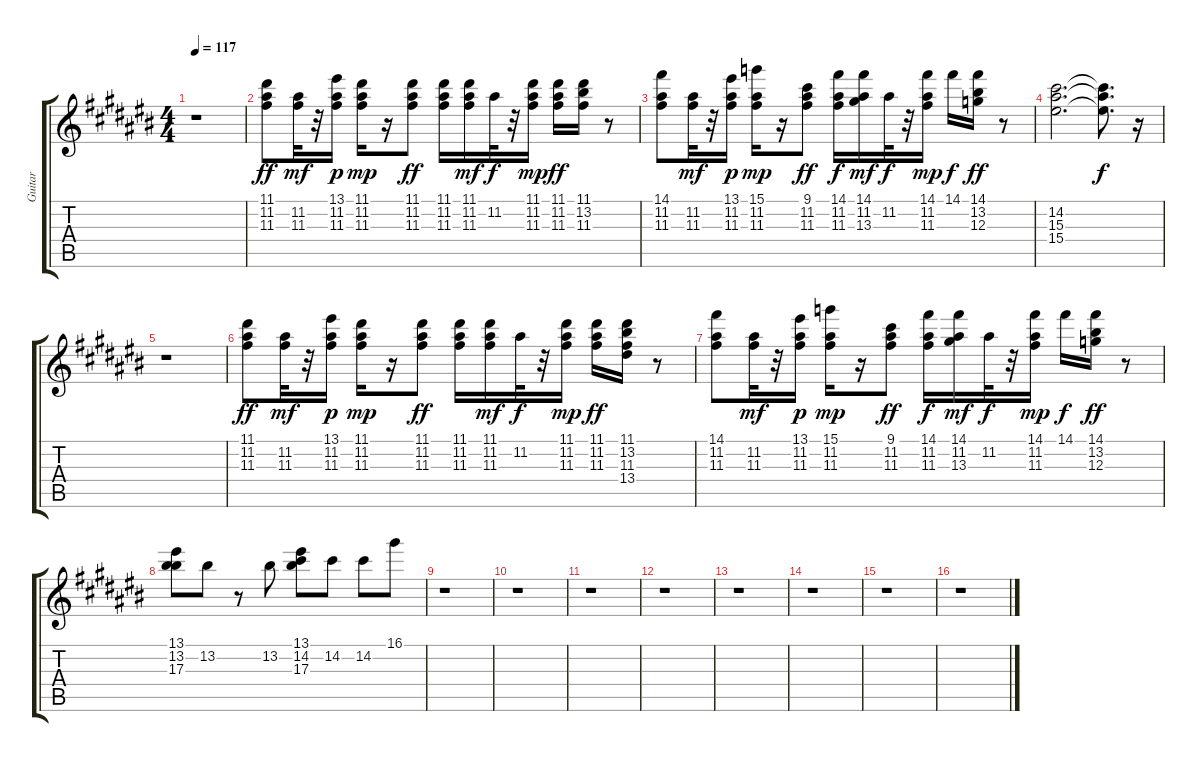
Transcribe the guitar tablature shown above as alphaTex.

\track ("Guitar" "Guitar") {instrument electricguitarclean}
\staff {score tabs}
\tuning (E4 B3 G3 D3 A2 E2) {hide}
\ts (4 4)
\tempo 117
\clef g2
\ks a#minor
r.1{dy ff} |
(11.1 11.2 11.3).8 (11.2 11.3).32{dy mf} r.32 (13.1 11.2 11.3).16{dy p} (11.1 11.2 11.3).16{dy mp} r.16 (11.1 11.2 11.3).8{dy ff} (11.1 11.2 11.3).16 (11.1 11.2 11.3).16{dy mf} 11.2.32{dy f} r.32 (11.1 11.2 11.3).16{dy mp} (11.1 11.2 11.3).16{dy ff} (11.1 13.2 11.3).16 r.8 |
(14.1 11.2 11.3).8 (11.2 11.3).32{dy mf} r.32 (13.1 11.2 11.3).16{dy p} (15.1 11.2 11.3).16{dy mp} r.16 (9.1 11.2 11.3).8{dy ff} (14.1 11.2 11.3).16{dy f} (14.1 11.2 13.3).16{dy mf} 11.2.32{dy f} r.32 (14.1 11.2 11.3).16{dy mp} 14.1.16{dy f} (14.1 13.2 12.3).16{dy ff} r.8 |
(14.2 15.3 15.4).2{d} (14.2{t} 15.3{t} 15.4{t}).8{d dy f} r.16 |
r.1 |
(11.1 11.2 11.3).8{dy ff} (11.2 11.3).32{dy mf} r.32 (13.1 11.2 11.3).16{dy p} (11.1 11.2 11.3).16{dy mp} r.16 (11.1 11.2 11.3).8{dy ff} (11.1 11.2 11.3).16 (11.1 11.2 11.3).16{dy mf} 11.2.32{dy f} r.32 (11.1 11.2 11.3).16{dy mp} (11.1 11.2 11.3).16{dy ff} (11.1 13.2 11.3 13.4).16 r.8 |
(14.1 11.2 11.3).8 (11.2 11.3).32{dy mf} r.32 (13.1 11.2 11.3).16{dy p} (15.1 11.2 11.3).16{dy mp} r.16 (9.1 11.2 11.3).8{dy ff} (14.1 11.2 11.3).16{dy f} (14.1 11.2 13.3).16{dy mf} 11.2.32{dy f} r.32 (14.1 11.2 11.3).16{dy mp} 14.1.16{dy f} (14.1 13.2 12.3).16{dy ff} r.8 |
(13.1 13.2 17.3).8 13.2.8 r.8 13.2.8 (13.1 14.2 17.3).8 14.2.8 14.2.8 16.1.8 |
r.1 |
r.1 |
r.1 |
r.1 |
r.1 |
r.1 |
r.1 |
r.1
